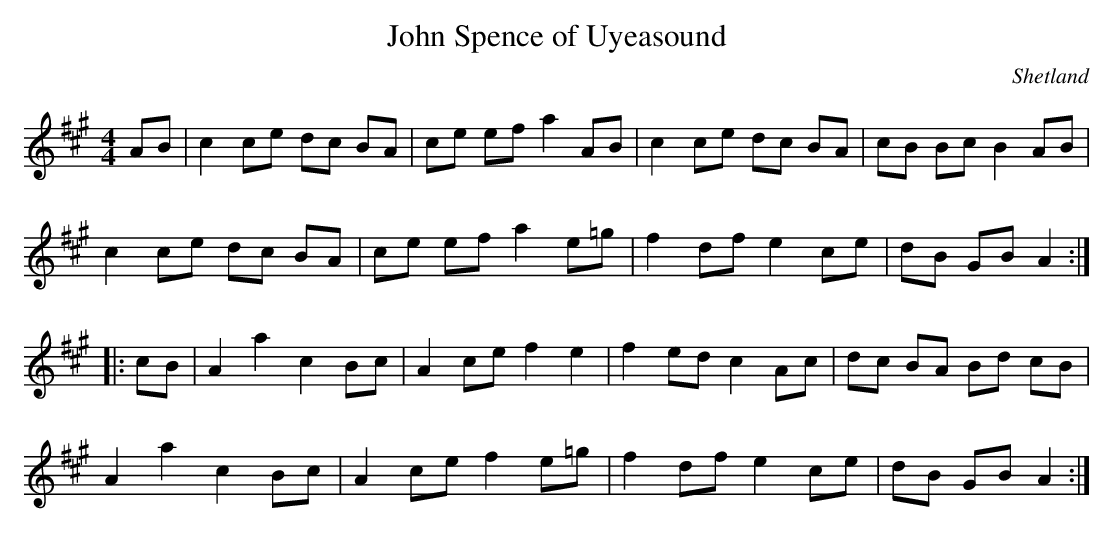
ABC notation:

X:1
T:John Spence of Uyeasound
O:Shetland
M:4/4
K:A
AB |\
c2ce dc BA | ce ef a2AB | c2ce dc BA | cB Bc B2AB |
c2ce dc BA | ce ef a2 e=g |f2df e2ce | dB GB A2 :|
|: cB |A2a2c2Bc | A2ce f2e2 |f2ed c2Ac | dc BA Bd cB|
A2a2c2Bc | A2ce f2e=g | f2df e2ce | dB GB A2:|]
